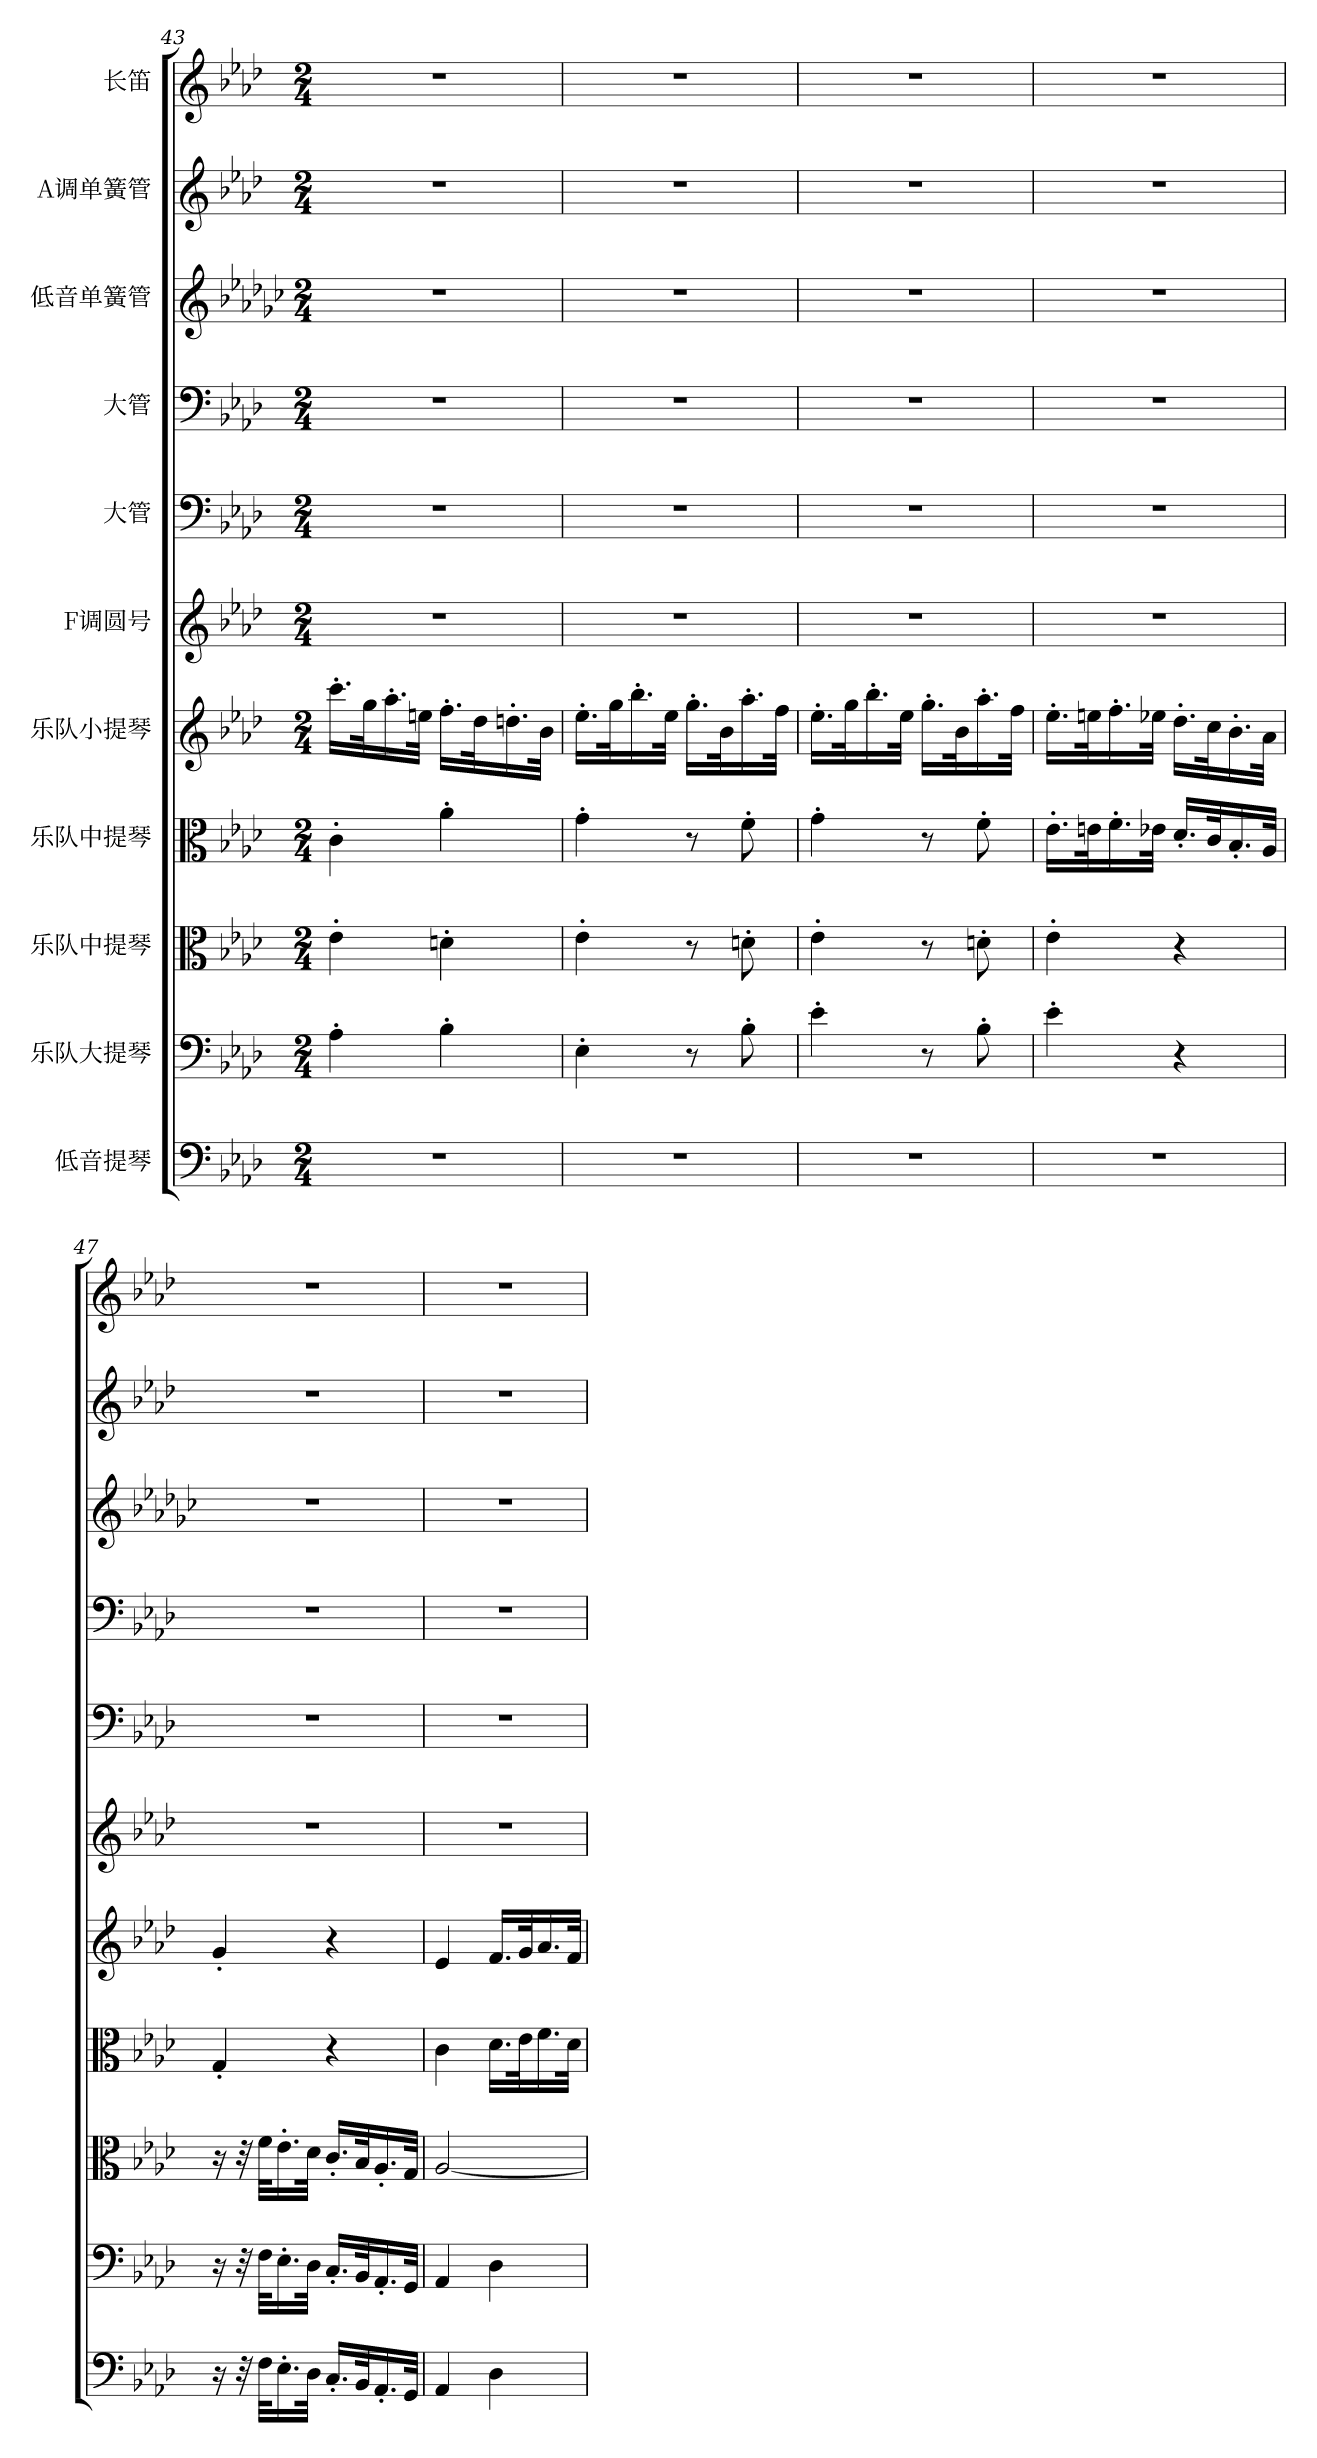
**kern	**kern	**kern	**kern	**kern	**kern	**kern	**kern	**kern	**kern	**kern
*part11	*part10	*part9	*part8	*part7	*part6	*part5	*part4	*part3	*part2	*part1
*staff11	*staff10	*staff9	*staff8	*staff7	*staff6	*staff5	*staff4	*staff3	*staff2	*staff1
*I"低音提琴	*I"乐队大提琴	*I"乐队中提琴	*I"乐队中提琴	*I"乐队小提琴	*I"F调圆号	*I"大管	*I"大管	*I"低音单簧管	*I"A调单簧管	*I"长笛
*clefF4	*clefF4	*clefC3	*clefC3	*clefG2	*clefG2	*clefF4	*clefF4	*clefG2	*clefG2	*clefG2
*ITrd7c12	*	*	*	*	*ITrd4c7	*	*	*ITrd8c14	*ITrd2c3	*
*k[b-e-a-d-]	*k[b-e-a-d-]	*k[b-e-a-d-]	*k[b-e-a-d-]	*k[b-e-a-d-]	*k[b-e-a-d-g-]	*k[b-e-a-d-]	*k[b-e-a-d-]	*k[b-e-a-d-g-c-]	*k[b-]	*k[b-e-a-d-]
*M2/4	*M2/4	*M2/4	*M2/4	*M2/4	*M2/4	*M2/4	*M2/4	*M2/4	*M2/4	*M2/4
*MM48	*MM48	*MM48	*MM48	*MM48	*MM48	*MM48	*MM48	*MM48	*MM48	*MM48
=43	=43	=43	=43	=43	=43	=43	=43	=43	=43	=43
2r	4A-'\	4e-'\	4c'\	16.ccc'\LL	2r	2r	2r	2r	2r	2r
.	.	.	.	32gg\K	.	.	.	.	.	.
.	.	.	.	16.aa-'\	.	.	.	.	.	.
.	.	.	.	32een\JJk	.	.	.	.	.	.
.	4B-'\	4dn'\	4a-'\	16.ff'\LL	.	.	.	.	.	.
.	.	.	.	32dd-\K	.	.	.	.	.	.
.	.	.	.	16.ddn'\	.	.	.	.	.	.
.	.	.	.	32b-\JJk	.	.	.	.	.	.
=44	=44	=44	=44	=44	=44	=44	=44	=44	=44	=44
2r	4E-'\	4e-'\	4g'\	16.ee-'\LL	2r	2r	2r	2r	2r	2r
.	.	.	.	32gg\K	.	.	.	.	.	.
.	.	.	.	16.bb-'\	.	.	.	.	.	.
.	.	.	.	32ee-\JJk	.	.	.	.	.	.
.	8r	8r	8r	16.gg'\LL	.	.	.	.	.	.
.	.	.	.	32b-\K	.	.	.	.	.	.
.	8B-'\	8dn'\	8f'\	16.aa-'\	.	.	.	.	.	.
.	.	.	.	32ff\JJk	.	.	.	.	.	.
!!LO:PB:g=z
=45	=45	=45	=45	=45	=45	=45	=45	=45	=45	=45
2r	4e-'\	4e-'\	4g'\	16.ee-'\LL	2r	2r	2r	2r	2r	2r
.	.	.	.	32gg\K	.	.	.	.	.	.
.	.	.	.	16.bb-'\	.	.	.	.	.	.
.	.	.	.	32ee-\JJk	.	.	.	.	.	.
.	8r	8r	8r	16.gg'\LL	.	.	.	.	.	.
.	.	.	.	32b-\K	.	.	.	.	.	.
.	8B-'\	8dn'\	8f'\	16.aa-'\	.	.	.	.	.	.
.	.	.	.	32ff\JJk	.	.	.	.	.	.
=46	=46	=46	=46	=46	=46	=46	=46	=46	=46	=46
2r	4e-'\	4e-'\	16.e-'\LL	16.ee-'\LL	2r	2r	2r	2r	2r	2r
.	.	.	32en\K	32een\K	.	.	.	.	.	.
.	.	.	16.f'\	16.ff'\	.	.	.	.	.	.
.	.	.	32e-X\JJk	32ee-X\JJk	.	.	.	.	.	.
.	4r	4r	16.d-'/LL	16.dd-'\LL	.	.	.	.	.	.
.	.	.	32c/K	32cc\K	.	.	.	.	.	.
.	.	.	16.B-'/	16.b-'\	.	.	.	.	.	.
.	.	.	32A-/JJk	32a-\JJk	.	.	.	.	.	.
=47	=47	=47	=47	=47	=47	=47	=47	=47	=47	=47
*	*	*	*	*	*	*	*	*	*	*MM47
16r	16r	16r	4G'/	4g'/	2r	2r	2r	2r	2r	2r
32r	32r	32r	.	.	.	.	.	.	.	.
32FF\KLL	32F\KLL	32f\KLL	.	.	.	.	.	.	.	.
16.EE-'\	16.E-'\	16.e-'\	.	.	.	.	.	.	.	.
32DD-\JJk	32D-\JJk	32d-\JJk	.	.	.	.	.	.	.	.
16.CC'/LL	16.C'/LL	16.c'/LL	4r	4r	.	.	.	.	.	.
32BBB-/K	32BB-/K	32B-/K	.	.	.	.	.	.	.	.
16.AAA-'/	16.AA-'/	16.A-'/	.	.	.	.	.	.	.	.
32GGG/JJk	32GG/JJk	32G/JJk	.	.	.	.	.	.	.	.
=48	=48	=48	=48	=48	=48	=48	=48	=48	=48	=48
*	*	*	*	*	*	*	*	*	*	*MM48
4AAA-/	4AA-/	[2A-/	4c\	4e-/	2r	2r	2r	2r	2r	2r
4DD-\	4D-\	.	16.d-\LL	16.f/LL	.	.	.	.	.	.
.	.	.	32e-\K	32g/K	.	.	.	.	.	.
.	.	.	16.f\	16.a-/	.	.	.	.	.	.
.	.	.	32d-\JJk	32f/JJk	.	.	.	.	.	.
=	=	=	=	=	=	=	=	=	=	=
*-	*-	*-	*-	*-	*-	*-	*-	*-	*-	*-
